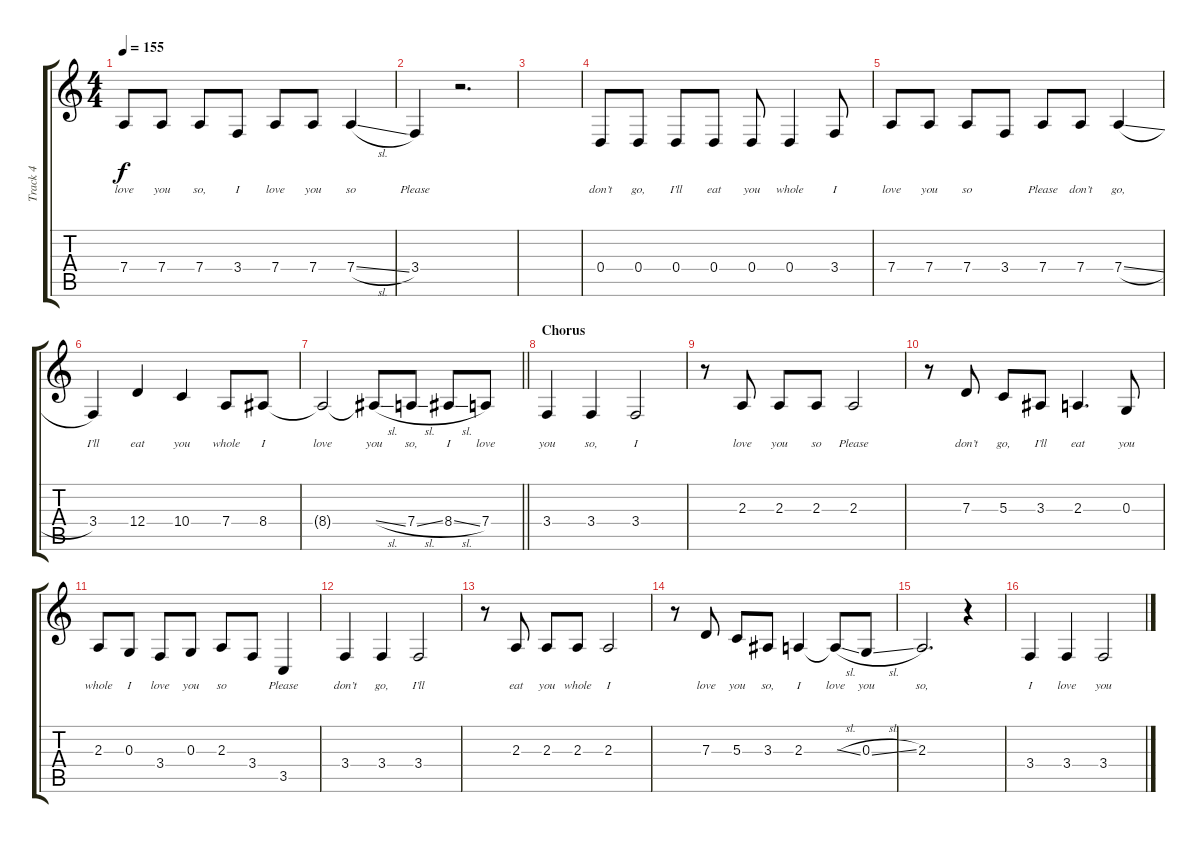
\track ("Track 4" "Track 4") {instrument tenorsax}
\staff {score tabs}
\tuning (E4 B3 G3 D3 A2 E2) {hide}
\ts (4 4)
\tempo 155
\clef g2
\ks c
7.4.8{lyrics (0 "love") lyrics (1 "") lyrics (2 "") lyrics (3 "") lyrics (4 "") dy f} 7.4.8{lyrics (0 "you") lyrics (1 "") lyrics (2 "") lyrics (3 "") lyrics (4 "")} 7.4.8{lyrics (0 "so,") lyrics (1 "") lyrics (2 "") lyrics (3 "") lyrics (4 "")} 3.4.8{lyrics (0 "I") lyrics (1 "") lyrics (2 "") lyrics (3 "") lyrics (4 "")} 7.4.8{lyrics (0 "love") lyrics (1 "") lyrics (2 "") lyrics (3 "") lyrics (4 "")} 7.4.8{lyrics (0 "you") lyrics (1 "") lyrics (2 "") lyrics (3 "") lyrics (4 "")} 7.4{sl}.4{lyrics (0 "so") lyrics (1 "") lyrics (2 "") lyrics (3 "") lyrics (4 "")} |
3.4.4{lyrics (0 "Please") lyrics (1 "") lyrics (2 "") lyrics (3 "") lyrics (4 "")} r.2{d} |
|
0.4.8{lyrics (0 "don’t") lyrics (1 "") lyrics (2 "") lyrics (3 "") lyrics (4 "")} 0.4.8{lyrics (0 "go,") lyrics (1 "") lyrics (2 "") lyrics (3 "") lyrics (4 "")} 0.4.8{lyrics (0 "I’ll") lyrics (1 "") lyrics (2 "") lyrics (3 "") lyrics (4 "")} 0.4.8{lyrics (0 "eat") lyrics (1 "") lyrics (2 "") lyrics (3 "") lyrics (4 "")} 0.4.8{lyrics (0 "you") lyrics (1 "") lyrics (2 "") lyrics (3 "") lyrics (4 "")} 0.4.4{lyrics (0 "whole") lyrics (1 "") lyrics (2 "") lyrics (3 "") lyrics (4 "")} 3.4.8{lyrics (0 "I") lyrics (1 "") lyrics (2 "") lyrics (3 "") lyrics (4 "")} |
7.4.8{lyrics (0 "love") lyrics (1 "") lyrics (2 "") lyrics (3 "") lyrics (4 "")} 7.4.8{lyrics (0 "you") lyrics (1 "") lyrics (2 "") lyrics (3 "") lyrics (4 "")} 7.4.8{lyrics (0 "so") lyrics (1 "") lyrics (2 "") lyrics (3 "") lyrics (4 "")} 3.4.8{lyrics (0 "") lyrics (1 "") lyrics (2 "") lyrics (3 "") lyrics (4 "")} 7.4.8{lyrics (0 "Please") lyrics (1 "") lyrics (2 "") lyrics (3 "") lyrics (4 "")} 7.4.8{lyrics (0 "don’t") lyrics (1 "") lyrics (2 "") lyrics (3 "") lyrics (4 "")} 7.4{sl}.4{lyrics (0 "go,") lyrics (1 "") lyrics (2 "") lyrics (3 "") lyrics (4 "")} |
3.4.4{lyrics (0 "I’ll") lyrics (1 "") lyrics (2 "") lyrics (3 "") lyrics (4 "")} 12.4.4{lyrics (0 "eat") lyrics (1 "") lyrics (2 "") lyrics (3 "") lyrics (4 "")} 10.4.4{lyrics (0 "you") lyrics (1 "") lyrics (2 "") lyrics (3 "") lyrics (4 "")} 7.4.8{lyrics (0 "whole") lyrics (1 "") lyrics (2 "") lyrics (3 "") lyrics (4 "")} 8.4.8{lyrics (0 "I") lyrics (1 "") lyrics (2 "") lyrics (3 "") lyrics (4 "")} |
\barLineRight lightlight
8.4{t}.2{lyrics (0 "love") lyrics (1 "") lyrics (2 "") lyrics (3 "") lyrics (4 "")} 8.4{sl t}.8{lyrics (0 "you") lyrics (1 "") lyrics (2 "") lyrics (3 "") lyrics (4 "")} 7.4{sl}.8{lyrics (0 "so,") lyrics (1 "") lyrics (2 "") lyrics (3 "") lyrics (4 "")} 8.4{sl}.8{lyrics (0 "I") lyrics (1 "") lyrics (2 "") lyrics (3 "") lyrics (4 "")} 7.4.8{lyrics (0 "love") lyrics (1 "") lyrics (2 "") lyrics (3 "") lyrics (4 "")} |
\section ("" "Chorus")
3.4.4{lyrics (0 "you") lyrics (1 "") lyrics (2 "") lyrics (3 "") lyrics (4 "")} 3.4.4{lyrics (0 "so,") lyrics (1 "") lyrics (2 "") lyrics (3 "") lyrics (4 "")} 3.4.2{lyrics (0 "I") lyrics (1 "") lyrics (2 "") lyrics (3 "") lyrics (4 "")} |
r.8 2.3.8{lyrics (0 "love") lyrics (1 "") lyrics (2 "") lyrics (3 "") lyrics (4 "")} 2.3.8{lyrics (0 "you") lyrics (1 "") lyrics (2 "") lyrics (3 "") lyrics (4 "")} 2.3.8{lyrics (0 "so") lyrics (1 "") lyrics (2 "") lyrics (3 "") lyrics (4 "")} 2.3.2{lyrics (0 "Please") lyrics (1 "") lyrics (2 "") lyrics (3 "") lyrics (4 "")} |
r.8 7.3.8{lyrics (0 "don’t") lyrics (1 "") lyrics (2 "") lyrics (3 "") lyrics (4 "")} 5.3.8{lyrics (0 "go,") lyrics (1 "") lyrics (2 "") lyrics (3 "") lyrics (4 "")} 3.3.8{lyrics (0 "I’ll") lyrics (1 "") lyrics (2 "") lyrics (3 "") lyrics (4 "")} 2.3.4{d lyrics (0 "eat") lyrics (1 "") lyrics (2 "") lyrics (3 "") lyrics (4 "")} 0.3.8{lyrics (0 "you") lyrics (1 "") lyrics (2 "") lyrics (3 "") lyrics (4 "")} |
2.3.8{lyrics (0 "whole") lyrics (1 "") lyrics (2 "") lyrics (3 "") lyrics (4 "")} 0.3.8{lyrics (0 "I") lyrics (1 "") lyrics (2 "") lyrics (3 "") lyrics (4 "")} 3.4.8{lyrics (0 "love") lyrics (1 "") lyrics (2 "") lyrics (3 "") lyrics (4 "")} 0.3.8{lyrics (0 "you") lyrics (1 "") lyrics (2 "") lyrics (3 "") lyrics (4 "")} 2.3.8{lyrics (0 "so") lyrics (1 "") lyrics (2 "") lyrics (3 "") lyrics (4 "")} 3.4.8{lyrics (0 "") lyrics (1 "") lyrics (2 "") lyrics (3 "") lyrics (4 "")} 3.5.4{lyrics (0 "Please") lyrics (1 "") lyrics (2 "") lyrics (3 "") lyrics (4 "")} |
3.4.4{lyrics (0 "don’t") lyrics (1 "") lyrics (2 "") lyrics (3 "") lyrics (4 "")} 3.4.4{lyrics (0 "go,") lyrics (1 "") lyrics (2 "") lyrics (3 "") lyrics (4 "")} 3.4.2{lyrics (0 "I’ll") lyrics (1 "") lyrics (2 "") lyrics (3 "") lyrics (4 "")} |
r.8 2.3.8{lyrics (0 "eat") lyrics (1 "") lyrics (2 "") lyrics (3 "") lyrics (4 "")} 2.3.8{lyrics (0 "you") lyrics (1 "") lyrics (2 "") lyrics (3 "") lyrics (4 "")} 2.3.8{lyrics (0 "whole") lyrics (1 "") lyrics (2 "") lyrics (3 "") lyrics (4 "")} 2.3.2{lyrics (0 "I") lyrics (1 "") lyrics (2 "") lyrics (3 "") lyrics (4 "")} |
r.8 7.3.8{lyrics (0 "love") lyrics (1 "") lyrics (2 "") lyrics (3 "") lyrics (4 "")} 5.3.8{lyrics (0 "you") lyrics (1 "") lyrics (2 "") lyrics (3 "") lyrics (4 "")} 3.3.8{lyrics (0 "so,") lyrics (1 "") lyrics (2 "") lyrics (3 "") lyrics (4 "")} 2.3.4{lyrics (0 "I") lyrics (1 "") lyrics (2 "") lyrics (3 "") lyrics (4 "")} 2.3{sl t}.8{lyrics (0 "love") lyrics (1 "") lyrics (2 "") lyrics (3 "") lyrics (4 "")} 0.3{sl}.8{lyrics (0 "you") lyrics (1 "") lyrics (2 "") lyrics (3 "") lyrics (4 "")} |
2.3.2{d lyrics (0 "so,") lyrics (1 "") lyrics (2 "") lyrics (3 "") lyrics (4 "")} r.4 |
3.4.4{lyrics (0 "I") lyrics (1 "") lyrics (2 "") lyrics (3 "") lyrics (4 "")} 3.4.4{lyrics (0 "love") lyrics (1 "") lyrics (2 "") lyrics (3 "") lyrics (4 "")} 3.4.2{lyrics (0 "you") lyrics (1 "") lyrics (2 "") lyrics (3 "") lyrics (4 "")}
